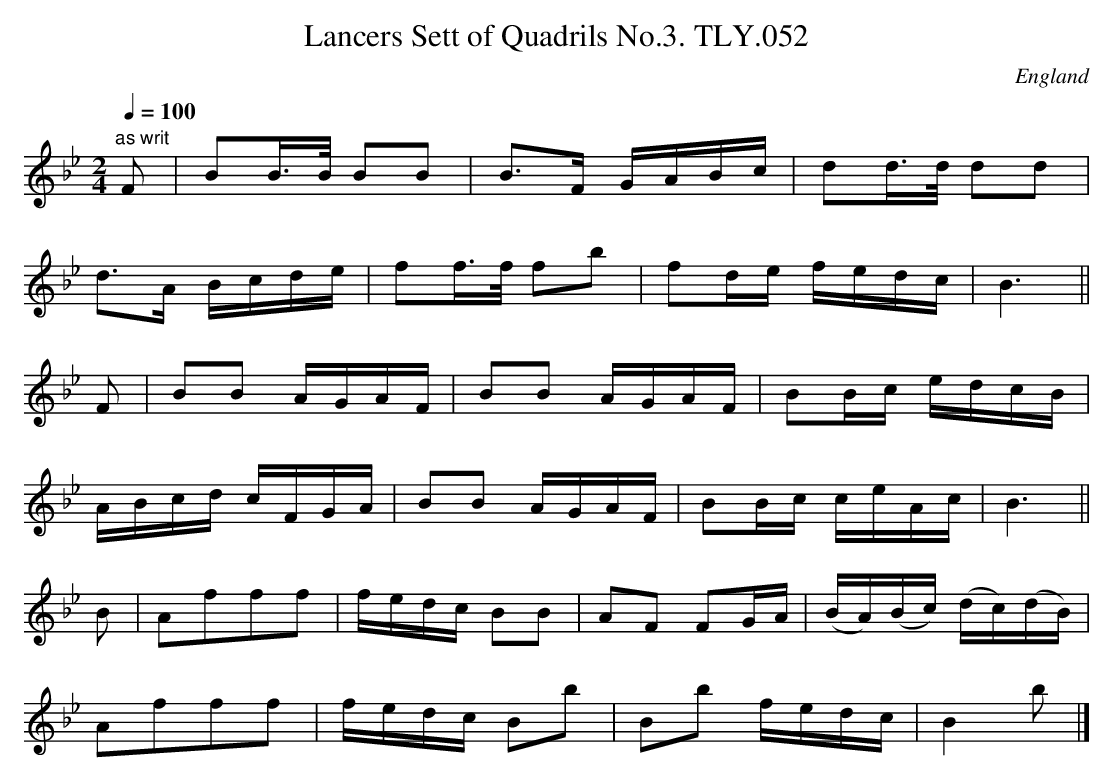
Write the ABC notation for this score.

X:1
T:Lancers Sett of Quadrils No.3. TLY.052
M:2/4
L:1/16
Q:1/4=100
O:England
K:Bb major
"as writ"F2| B2B>B B2B2| B3F GABc|d2d>d d2d2|!
d3A Bcde|f2f>f f2b2| f2de fedc| B6||!
F2|B2B2 AGAF|B2B2 AGAF| B2Bc edcB|!
ABcd cFGA| B2B2 AGAF| B2Bc ceAc| B6||!
B2|A2f2f2f2|fedc B2B2| A2F2 F2GA|(BA)(Bc) (dc)(dB)|!
A2f2f2f2|fedc B2b2|B2b2 fedc|B4 b2|]
